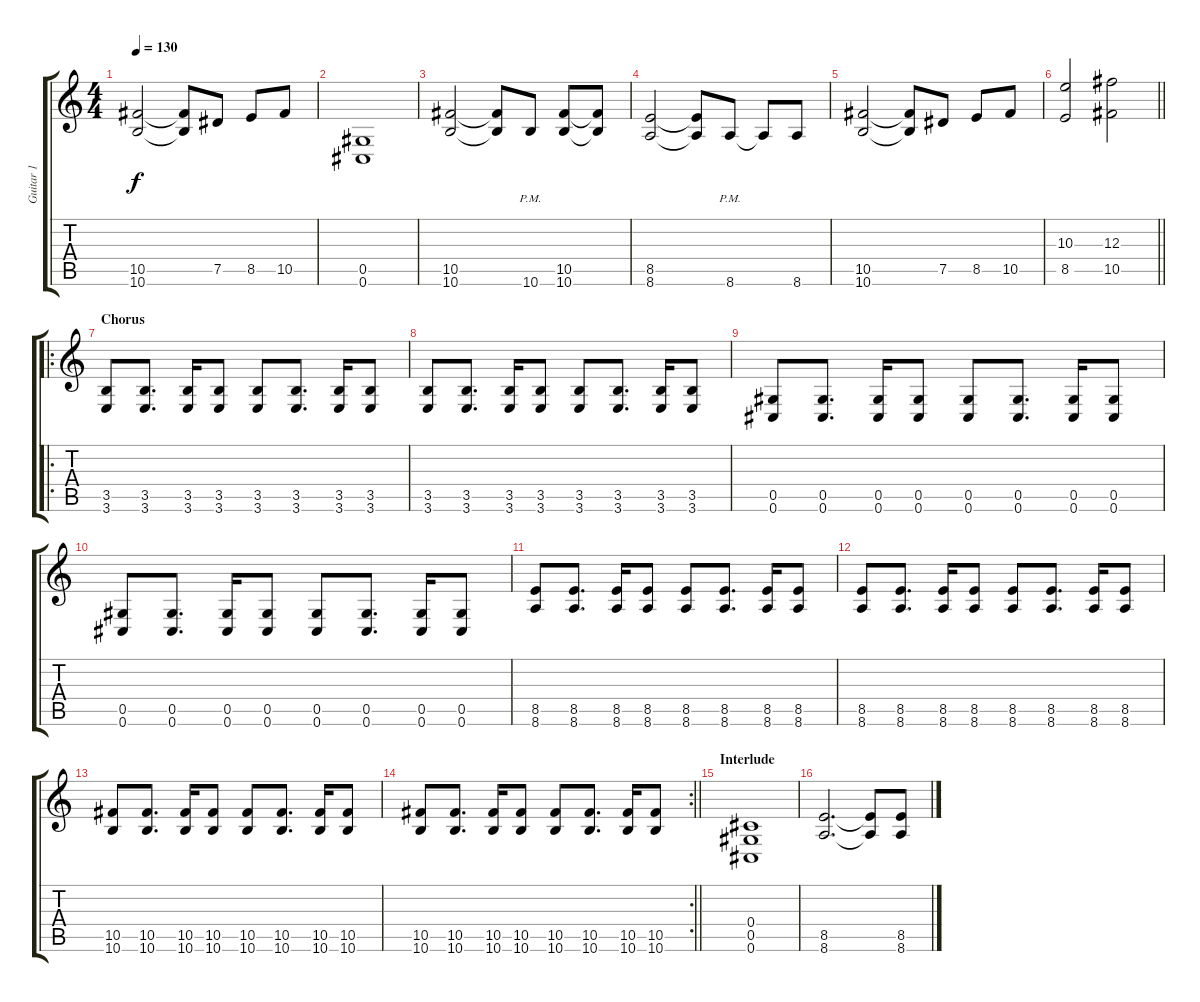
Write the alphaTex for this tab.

\track ("Guitar 1" "Guitar 1") {instrument distortionguitar}
\staff {score tabs}
\tuning (Eb4 Bb3 Gb3 Db3 Ab2 Db2) {hide}
\ts (4 4)
\tempo 130
\clef g2
\ks c
(10.5 10.6).2{dy f} (10.5{t} 10.6{t}).8 7.5.8 8.5.8 10.5.8 |
(0.5 0.6).1 |
(10.5 10.6).2 (10.5{t} 10.6{t}).8 10.6{pm}.8 (10.5 10.6).8 (10.5{t} 10.6{t}).8 |
(8.5 8.6).2 (8.5{t} 8.6{t}).8 8.6{pm}.8 8.6{t}.8 8.6.8 |
(10.5 10.6).2 (10.5{t} 10.6{t}).8 7.5.8 8.5.8 10.5.8 |
\barLineRight lightlight
(10.3 8.5).2 (12.3 10.5).2 |
\ro
\section ("" "Chorus")
(3.5 3.6).8 (3.5 3.6).8{d} (3.5 3.6).16 (3.5 3.6).8 (3.5 3.6).8 (3.5 3.6).8{d} (3.5 3.6).16 (3.5 3.6).8 |
(3.5 3.6).8 (3.5 3.6).8{d} (3.5 3.6).16 (3.5 3.6).8 (3.5 3.6).8 (3.5 3.6).8{d} (3.5 3.6).16 (3.5 3.6).8 |
(0.5 0.6).8 (0.5 0.6).8{d} (0.5 0.6).16 (0.5 0.6).8 (0.5 0.6).8 (0.5 0.6).8{d} (0.5 0.6).16 (0.5 0.6).8 |
(0.5 0.6).8 (0.5 0.6).8{d} (0.5 0.6).16 (0.5 0.6).8 (0.5 0.6).8 (0.5 0.6).8{d} (0.5 0.6).16 (0.5 0.6).8 |
(8.5 8.6).8 (8.5 8.6).8{d} (8.5 8.6).16 (8.5 8.6).8 (8.5 8.6).8 (8.5 8.6).8{d} (8.5 8.6).16 (8.5 8.6).8 |
(8.5 8.6).8 (8.5 8.6).8{d} (8.5 8.6).16 (8.5 8.6).8 (8.5 8.6).8 (8.5 8.6).8{d} (8.5 8.6).16 (8.5 8.6).8 |
(10.5 10.6).8 (10.5 10.6).8{d} (10.5 10.6).16 (10.5 10.6).8 (10.5 10.6).8 (10.5 10.6).8{d} (10.5 10.6).16 (10.5 10.6).8 |
\rc 2
\barLineRight lightlight
(10.5 10.6).8 (10.5 10.6).8{d} (10.5 10.6).16 (10.5 10.6).8 (10.5 10.6).8 (10.5 10.6).8{d} (10.5 10.6).16 (10.5 10.6).8 |
\section ("" "Interlude")
(0.4 0.5 0.6).1 |
(8.5 8.6).2{d} (8.5{t} 8.6{t}).8 (8.5 8.6).8
